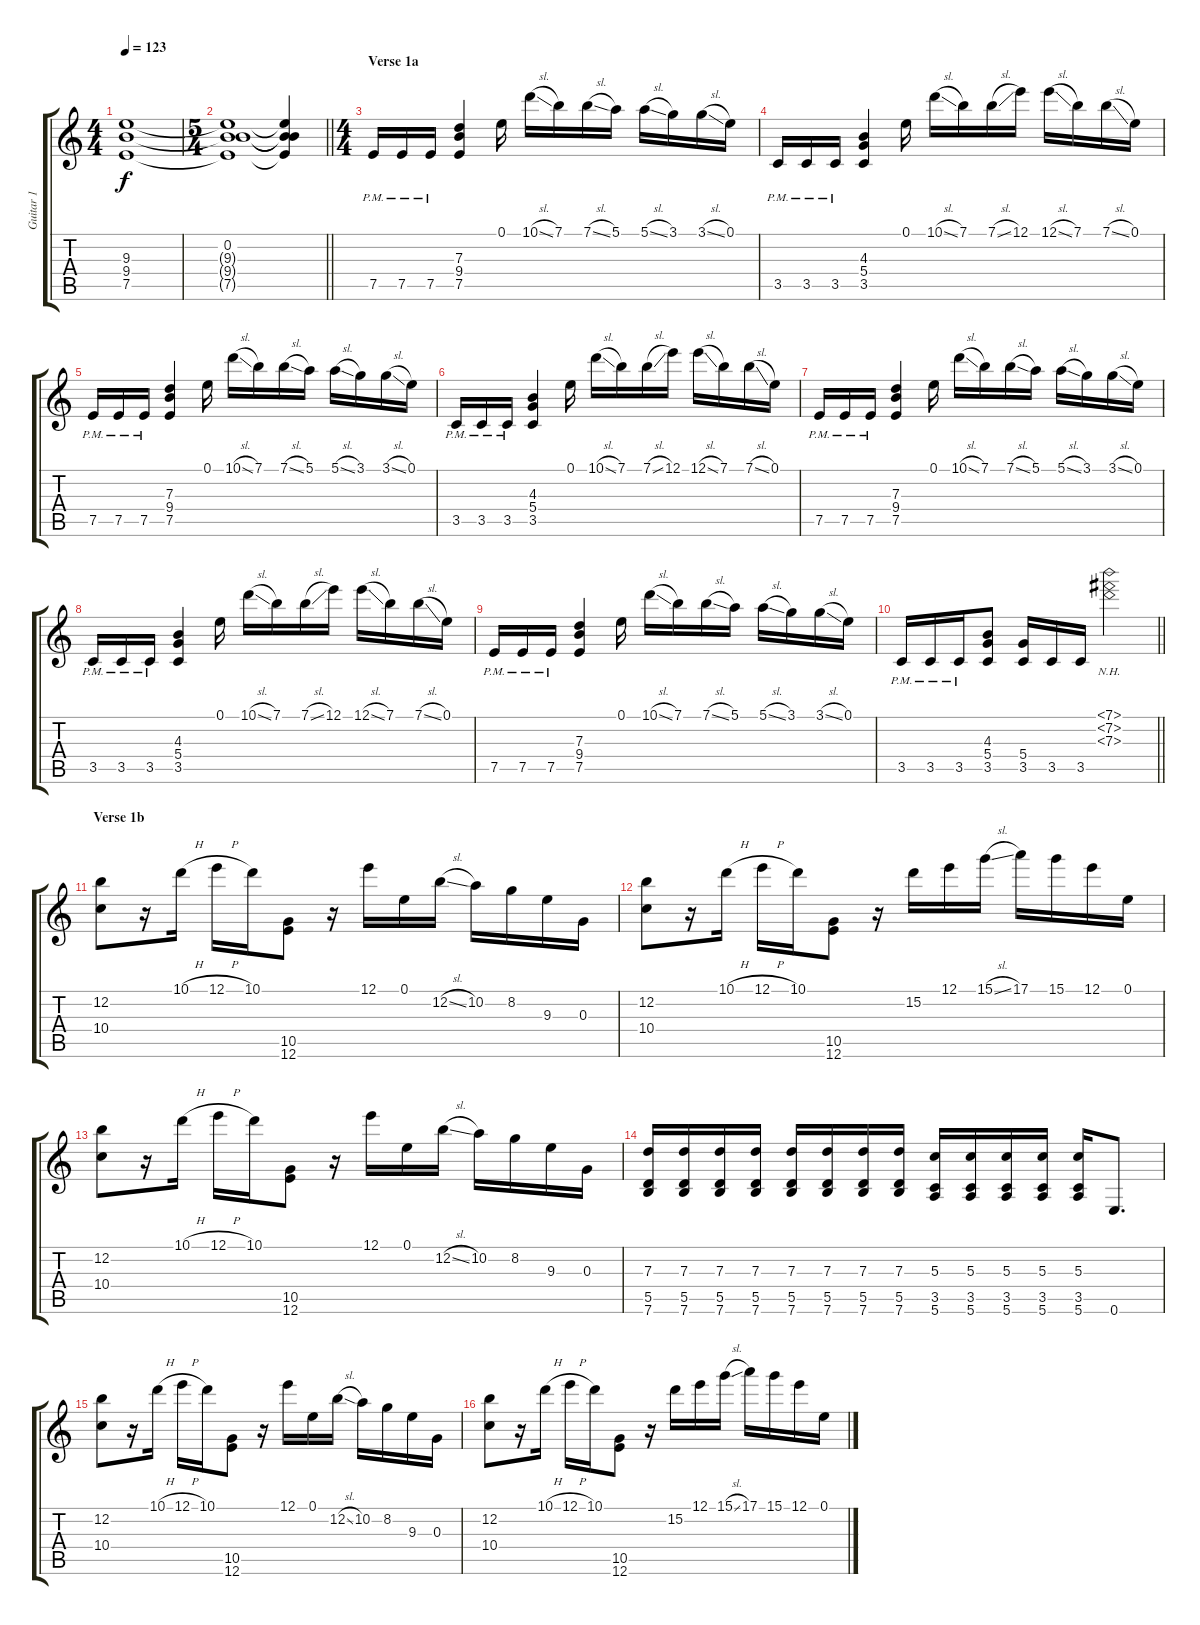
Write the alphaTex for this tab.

\track ("Guitar 1" "Guitar 1") {instrument distortionguitar}
\staff {score tabs}
\tuning (E4 B3 G3 D3 A2 E2) {hide}
\ts (4 4)
\tempo 123
\clef g2
\ks c
(9.3 9.4 7.5).1{dy f} |
\ts (5 4)
\barLineRight lightlight
(0.2 9.3{t} 9.4{t} 7.5{t}).1 (0.2{t} 9.3{t} 9.4{t} 7.5{t}).4 |
\ts (4 4)
\section ("" "Verse 1a")
7.5{pm}.16 7.5{pm}.16 7.5{pm}.16 (7.3 9.4 7.5).4 0.1.16 10.1{sl}.16 7.1.16 7.1{sl}.16 5.1.16 5.1{sl}.16 3.1.16 3.1{sl}.16 0.1.16 |
3.5{pm}.16 3.5{pm}.16 3.5{pm}.16 (4.3 5.4 3.5).4 0.1.16 10.1{sl}.16 7.1.16 7.1{sl}.16 12.1.16 12.1{sl}.16 7.1.16 7.1{sl}.16 0.1.16 |
7.5{pm}.16 7.5{pm}.16 7.5{pm}.16 (7.3 9.4 7.5).4 0.1.16 10.1{sl}.16 7.1.16 7.1{sl}.16 5.1.16 5.1{sl}.16 3.1.16 3.1{sl}.16 0.1.16 |
3.5{pm}.16 3.5{pm}.16 3.5{pm}.16 (4.3 5.4 3.5).4 0.1.16 10.1{sl}.16 7.1.16 7.1{sl}.16 12.1.16 12.1{sl}.16 7.1.16 7.1{sl}.16 0.1.16 |
7.5{pm}.16 7.5{pm}.16 7.5{pm}.16 (7.3 9.4 7.5).4 0.1.16 10.1{sl}.16 7.1.16 7.1{sl}.16 5.1.16 5.1{sl}.16 3.1.16 3.1{sl}.16 0.1.16 |
3.5{pm}.16 3.5{pm}.16 3.5{pm}.16 (4.3 5.4 3.5).4 0.1.16 10.1{sl}.16 7.1.16 7.1{sl}.16 12.1.16 12.1{sl}.16 7.1.16 7.1{sl}.16 0.1.16 |
7.5{pm}.16 7.5{pm}.16 7.5{pm}.16 (7.3 9.4 7.5).4 0.1.16 10.1{sl}.16 7.1.16 7.1{sl}.16 5.1.16 5.1{sl}.16 3.1.16 3.1{sl}.16 0.1.16 |
\barLineRight lightlight
3.5{pm}.16 3.5{pm}.16 3.5{pm}.16 (4.3 5.4 3.5).8 (5.4 3.5).16 3.5.16 3.5.16 (7.1{nh} 7.2{nh} 7.3{nh}).2 |
\section ("" "Verse 1b")
(12.2 10.4).8 r.16 10.1{h}.16 12.1{h}.16 10.1.16 (10.5 12.6).8 r.16 12.1.16 0.1.16 12.2{sl}.16 10.2.16 8.2.16 9.3.16 0.3.16 |
(12.2 10.4).8 r.16 10.1{h}.16 12.1{h}.16 10.1.16 (10.5 12.6).8 r.16 15.2.16 12.1.16 15.1{sl}.16 17.1.16 15.1.16 12.1.16 0.1.16 |
(12.2 10.4).8 r.16 10.1{h}.16 12.1{h}.16 10.1.16 (10.5 12.6).8 r.16 12.1.16 0.1.16 12.2{sl}.16 10.2.16 8.2.16 9.3.16 0.3.16 |
(7.3 5.5 7.6).16 (7.3 5.5 7.6).16 (7.3 5.5 7.6).16 (7.3 5.5 7.6).16 (7.3 5.5 7.6).16 (7.3 5.5 7.6).16 (7.3 5.5 7.6).16 (7.3 5.5 7.6).16 (5.3 3.5 5.6).16 (5.3 3.5 5.6).16 (5.3 3.5 5.6).16 (5.3 3.5 5.6).16 (5.3 3.5 5.6).16 0.6.8{d} |
(12.2 10.4).8 r.16 10.1{h}.16 12.1{h}.16 10.1.16 (10.5 12.6).8 r.16 12.1.16 0.1.16 12.2{sl}.16 10.2.16 8.2.16 9.3.16 0.3.16 |
(12.2 10.4).8 r.16 10.1{h}.16 12.1{h}.16 10.1.16 (10.5 12.6).8 r.16 15.2.16 12.1.16 15.1{sl}.16 17.1.16 15.1.16 12.1.16 0.1.16
